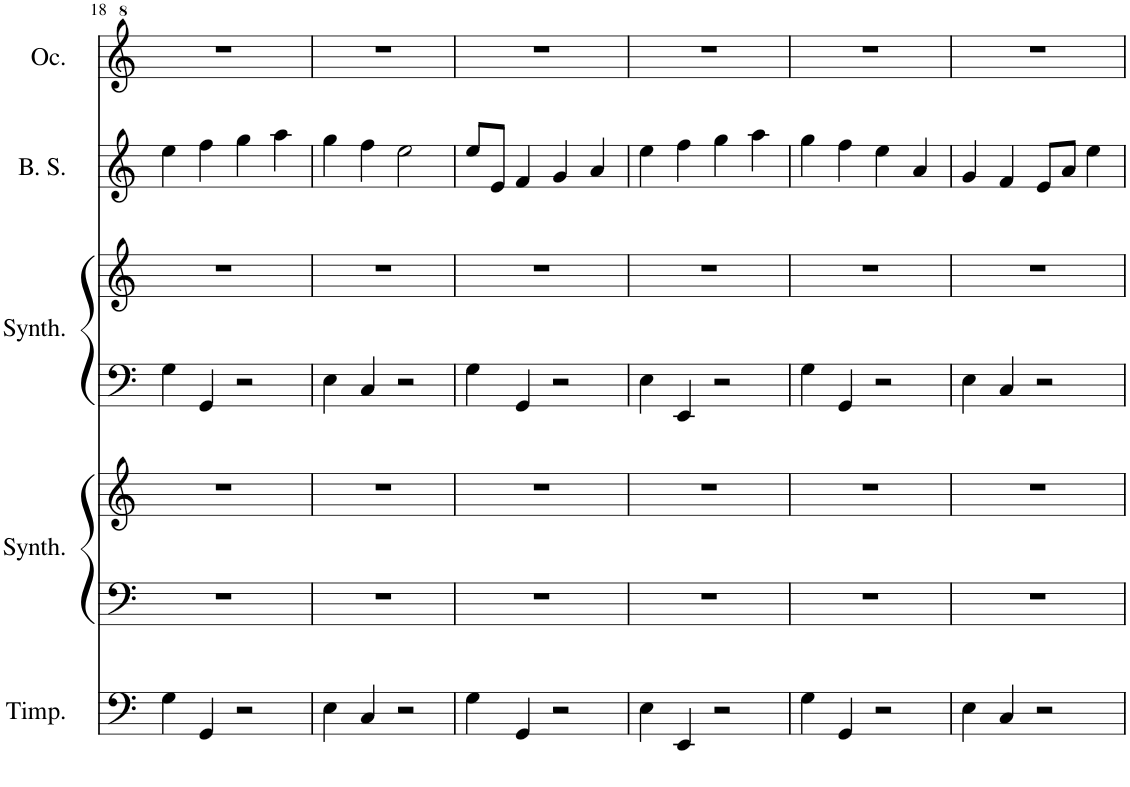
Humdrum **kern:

**kern	**kern	**kern	**kern	**kern	**kern	**kern
*part5	*part4	*part4	*part3	*part3	*part2	*part1
*staff7	*staff6	*staff5	*staff4	*staff3	*staff2	*staff1
*I"Timpani	*I"Brightness Synthesizer	*	*I"Warm Synthesizer	*	*I"Boy Soprano	*I"Ocarina
*I'Timp.	*I'Synth.	*	*I'Synth.	*	*I'B. S.	*I'Oc.
!!LO:PB:g=z
*clefF4	*clefF4	*clefG2	*clefF4	*clefG2	*clefG2	*clefG^2
*k[]	*k[]	*k[]	*k[]	*k[]	*k[]	*k[]
*M4/4	*M4/4	*M4/4	*M4/4	*M4/4	*M4/4	*M4/4
=18	=18	=18	=18	=18	=18	=18
4G\	1r	1r	4G\	1r	4ee\	1r
4GG/	.	.	4GG/	.	4ff\	.
2r	.	.	2r	.	4gg\	.
.	.	.	.	.	4aa\	.
=19	=19	=19	=19	=19	=19	=19
4E\	1r	1r	4E\	1r	4gg\	1r
4C/	.	.	4C/	.	4ff\	.
2r	.	.	2r	.	2ee\	.
=20	=20	=20	=20	=20	=20	=20
4G\	1r	1r	4G\	1r	8ee/L	1r
.	.	.	.	.	8e/J	.
4GG/	.	.	4GG/	.	4f/	.
2r	.	.	2r	.	4g/	.
.	.	.	.	.	4a/	.
=21	=21	=21	=21	=21	=21	=21
4E\	1r	1r	4E\	1r	4ee\	1r
4EE/	.	.	4EE/	.	4ff\	.
2r	.	.	2r	.	4gg\	.
.	.	.	.	.	4aa\	.
=22	=22	=22	=22	=22	=22	=22
4G\	1r	1r	4G\	1r	4gg\	1r
4GG/	.	.	4GG/	.	4ff\	.
2r	.	.	2r	.	4ee\	.
.	.	.	.	.	4a/	.
=23	=23	=23	=23	=23	=23	=23
4E\	1r	1r	4E\	1r	4g/	1r
4C/	.	.	4C/	.	4f/	.
2r	.	.	2r	.	8e/L	.
.	.	.	.	.	8a/J	.
.	.	.	.	.	4ee\	.
=	=	=	=	=	=	=
*-	*-	*-	*-	*-	*-	*-
